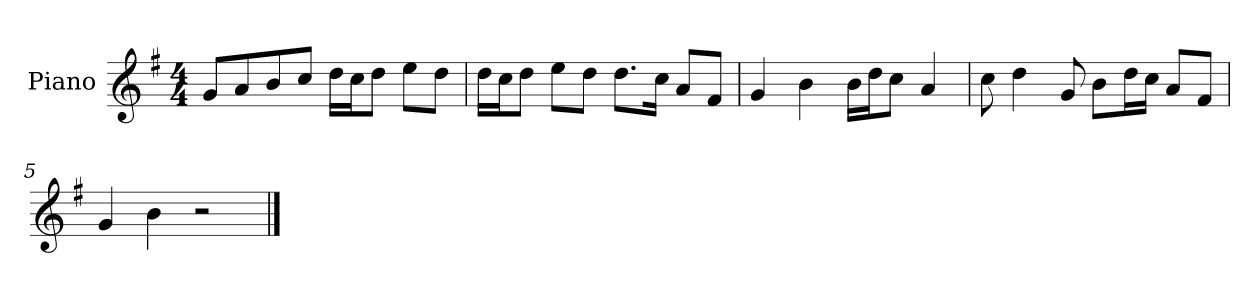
**kern
*part1
*staff1
*I"Piano
*I'P-no
*clefG2
*k[f#]
*M4/4
*MM90
=1
8g/L
8a/
8b/
8cc/J
16dd\LL
16cc\J
8dd\J
8ee\L
8dd\J
=2
16dd\LL
16cc\J
8dd\J
8ee\L
8dd\J
8.dd\L
16cc\Jk
8a/L
8f#/J
=3
4g/
4b\
16b\LL
16dd\J
8cc\J
4a/
=4
8cc\
4dd\
8g/
8b\L
16dd\L
16cc\JJ
8a/L
8f#/J
=5
4g/
4b\
2r
==
*-
